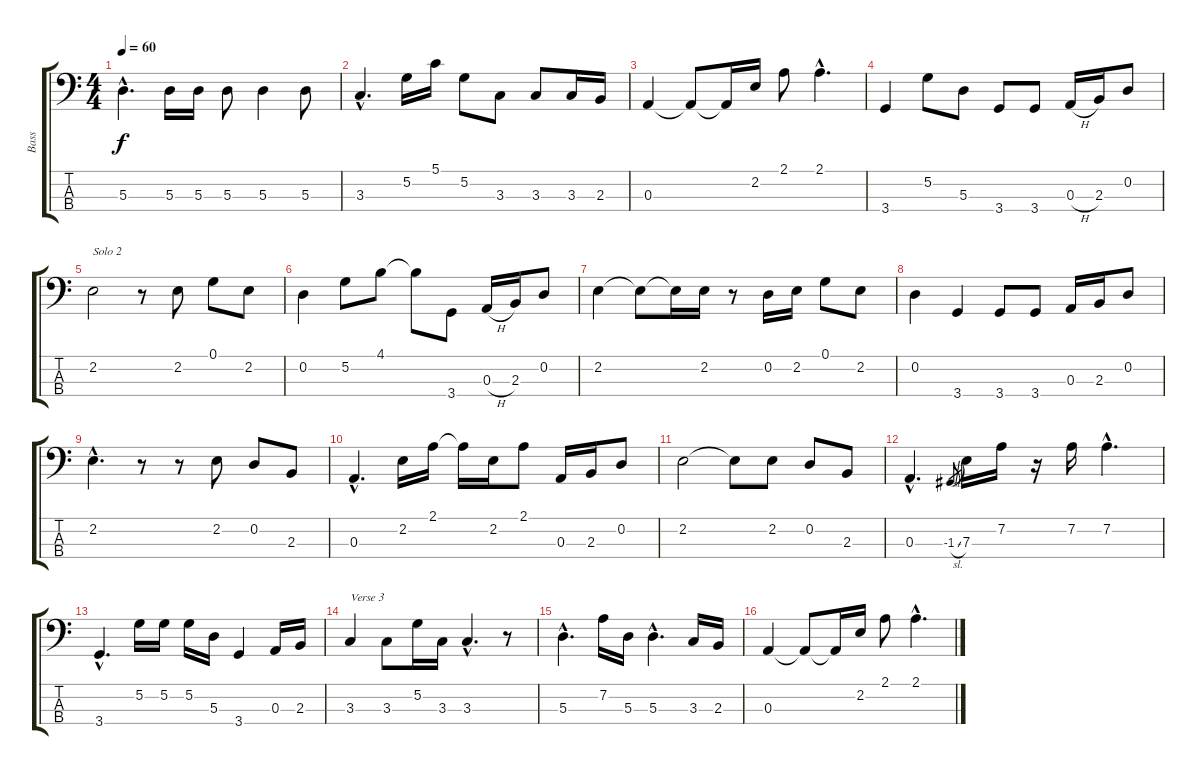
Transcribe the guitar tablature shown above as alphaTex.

\track ("Bass" "Bass") {instrument electricbasspick}
\staff {score tabs}
\tuning (G2 D2 A1 E1) {hide}
\ts (4 4)
\tempo 60
\clef f4
\ks c
5.3{hac}.4{d dy f} 5.3.16 5.3.16 5.3.8 5.3.4 5.3.8 |
3.3{hac}.4{d} 5.2.16 5.1.16 5.2.8 3.3.8 3.3.8 3.3.16 2.3.16 |
0.3.4 0.3{t}.8 0.3{t}.16 2.2.16 2.1.8 2.1{hac}.4{d} |
3.4.4 5.2.8 5.3.8 3.4.8 3.4.8 0.3{h}.16 2.3.16 0.2.8 |
2.2.2{txt "Solo 2"} r.8 2.2.8 0.1.8 2.2.8 |
0.2.4 5.2.8 4.1.8 4.1{t}.8 3.4.8 0.3{h}.16 2.3.16 0.2.8 |
2.2.4 2.2{t}.8 2.2{t}.16 2.2.16 r.8 0.2.16 2.2.16 0.1.8 2.2.8 |
0.2.4 3.4.4 3.4.8 3.4.8 0.3.16 2.3.16 0.2.8 |
2.2{hac}.4{d} r.8 r.8 2.2.8 0.2.8 2.3.8 |
0.3{hac}.4{d} 2.2.16 2.1.16 2.1{t}.16 2.2.16 2.1.8 0.3.16 2.3.16 0.2.8 |
2.2.2 2.2{t}.8 2.2.8 0.2.8 2.3.8 |
0.3{hac}.4{d} -1.3{sl}.8{gr} 7.3.16 7.2.16 r.16 7.2.16 7.2{hac}.4{d} |
3.4{hac}.4{d} 5.2.16 5.2.16 5.2.16 5.3.16 3.4.4 0.3.16 2.3.16 |
3.3.4{txt "Verse 3"} 3.3.8 5.2.16 3.3.16 3.3{hac}.4{d} r.8 |
5.3{hac}.4{d} 7.2.16 5.3.16 5.3{hac}.4{d} 3.3.16 2.3.16 |
0.3.4 0.3{t}.8 0.3{t}.16 2.2.16 2.1.8 2.1{hac}.4{d}
